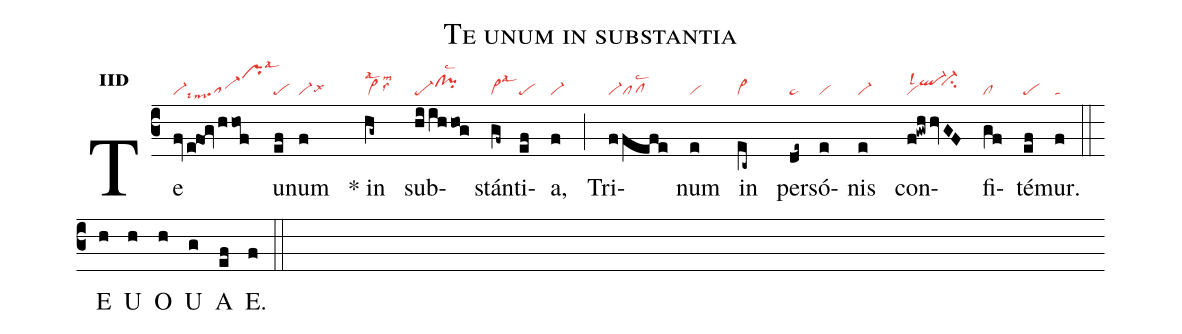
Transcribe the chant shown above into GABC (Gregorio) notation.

name:Te unum in substantia;
office-part:an;
mode:2d;
nabc-lines:1;
%%
initial-style: 1;
name:Te unum in substantia;
mode: 2;
office-part: Antiphona;
annotation: Ant.;
annotation: ii a;
nabc-lines:1;
%%
(c3) Te(fv/e!fog/hhof|vi-sa-lsim7prhmlsal3) u(ef|pe)num(f|vi-lsx6) <sp>*</sp> in(hg~|vi>lsal2lsm3lss6) sub(hi/ih/hog|pe-clhi!pihilsc2)stán(gf~|vi>lsal3)ti(ef|pe)a,(f|vi-) (;) Tri(ffefe|vi-pflsc2)num(e|vi) in(ec~|vi>) per(de~|ta>)só(e|vi)nis(e|vi-) con(f!gwhhvGF|vilsl2ql-hj``ci-hj)fi(gf|cl)té(ef|pe)mur.(f|ta) (::)
<eu>E(h) U(h) O(h) U(g) A(ef) E.(f) </eu>(::)
